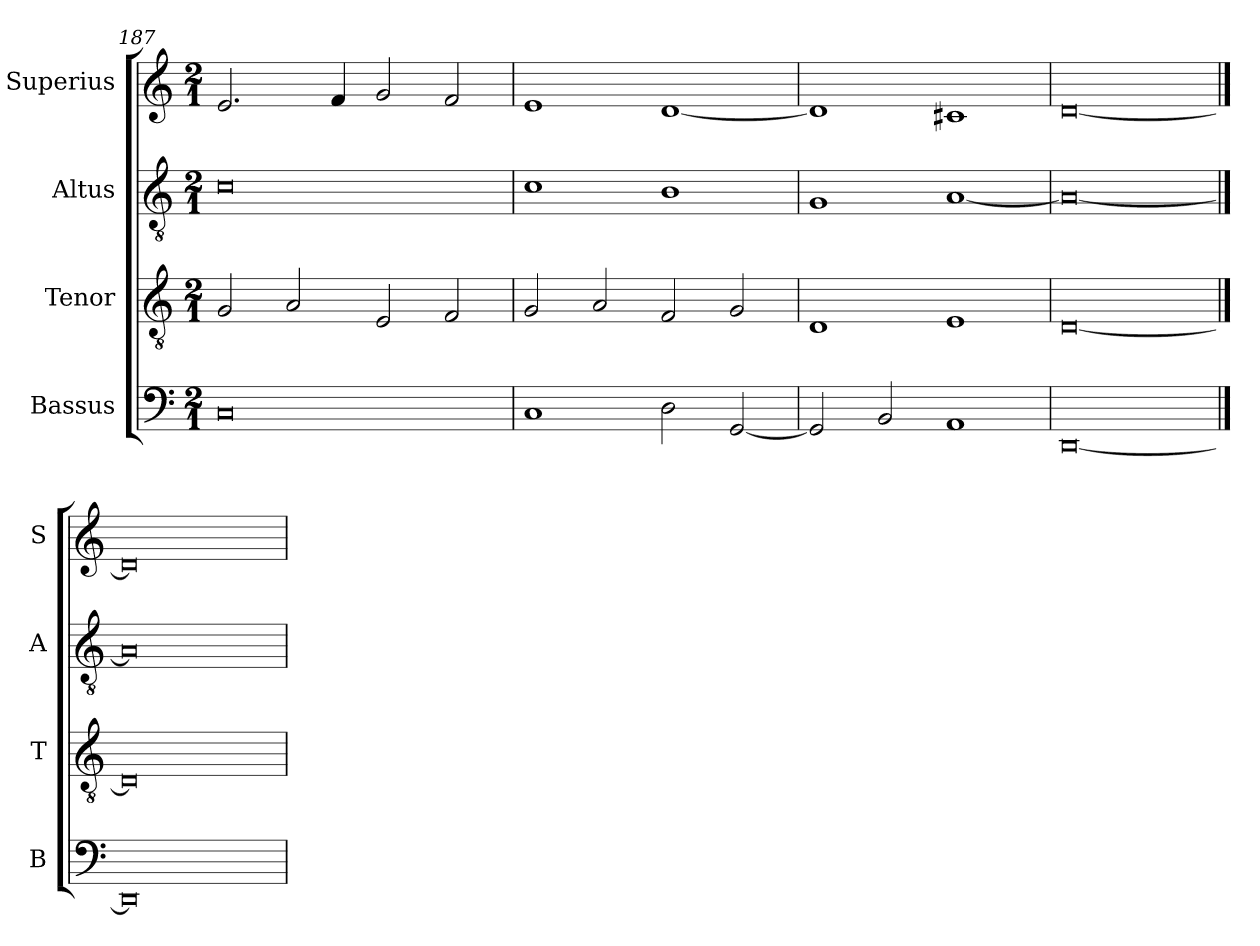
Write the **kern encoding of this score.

**kern	**kern	**kern	**kern
*part4	*part3	*part2	*part1
*staff4	*staff3	*staff2	*staff1
*I"Bassus	*I"Tenor	*I"Altus	*I"Superius
*I'B	*I'T	*I'A	*I'S
*clefF4	*clefGv2	*clefGv2	*clefG2
*k[]	*k[]	*k[]	*k[]
*C:	*C:	*C:	*C:
*M2/1	*M2/1	*M2/1	*M2/1
=187	=187	=187	=187
0C	2G	0c	2.e
.	2A	.	.
.	.	.	4f
.	2E	.	2g
.	2F	.	2f
=188	=188	=188	=188
1C	2G	1c	1e
.	2A	.	.
2D	2F	1B	[1d
[2GG	2G	.	.
=189	=189	=189	=189
2GG]	1D	1G	1d]
2BB	.	.	.
1AA	1E	[1A	1c#X
=190	=190	=190	=190
[0DD	[0D	0A_	[0d
==191	==191	==191	==191
0DD]	0D]	0A]	0d]
=	=	=	=
*-	*-	*-	*-
